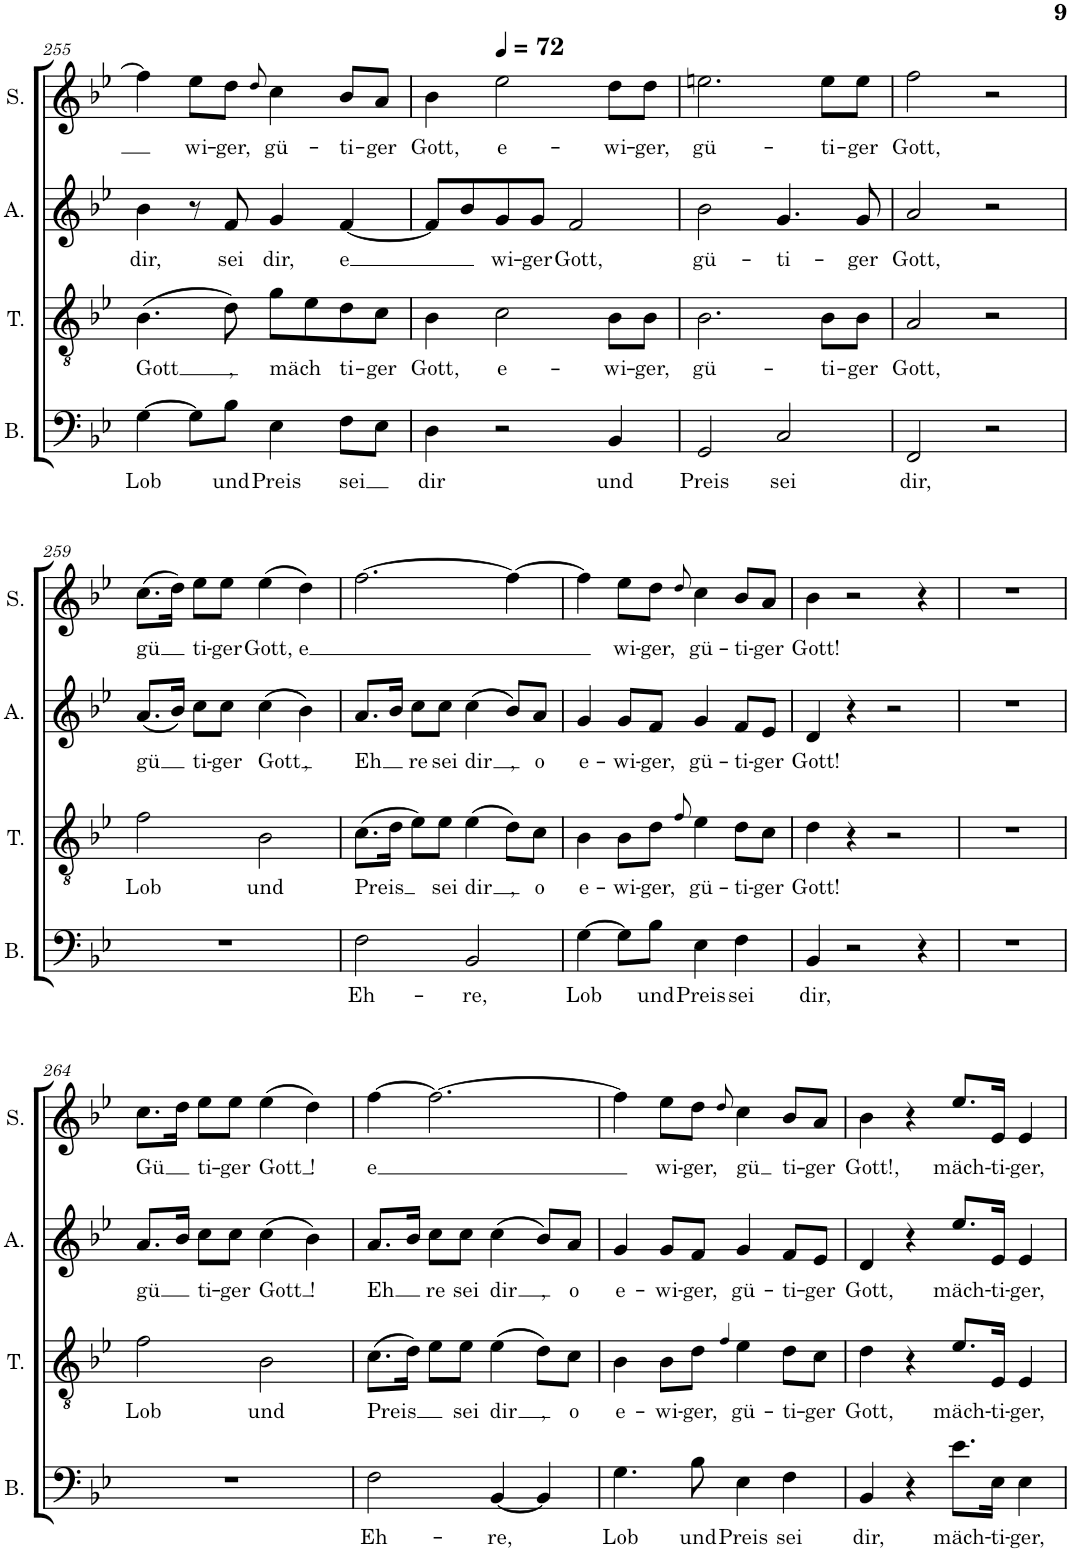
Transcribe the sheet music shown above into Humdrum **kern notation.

**kern	**text	**kern	**text	**kern	**text	**kern	**text
*part4	*part4	*part3	*part3	*part2	*part2	*part1	*part1
*staff4	*staff4	*staff3	*staff3	*staff2	*staff2	*staff1	*staff1
*I"Bass	*	*I"Tenor	*	*I"Alto	*	*I"Soprano	*
*I'B.	*	*I'T.	*	*I'A.	*	*I'S.	*
!!LO:PB:g=z
*clefF4	*	*clefGv2	*	*clefG2	*	*clefG2	*
*k[b-e-]	*	*k[b-e-]	*	*k[b-e-]	*	*k[b-e-]	*
*M4/4	*	*M4/4	*	*M4/4	*	*M4/4	*
*met(c)	*	*met(c)	*	*met(c)	*	*met(c)	*
=255	=255	=255	=255	=255	=255	=255	=255
!	!LO:LY:b	!	!LO:LY:b	!	!LO:LY:b	!	!
[4G\	Lob	(4.B-\	Gott	4b-\	dir,	4ff\]	.
!	!	!	!	!	!	!	!LO:LY:b
8G\L]	.	.	.	8r	.	8ee-\L	wi-
!	!LO:LY:b	!	!LO:LY:b	!	!LO:LY:b	!	!LO:LY:b
8B-\J	und	8d\)	,	8f/	sei	8dd\J	-ger,
.	.	.	.	.	.	8qdd/	.
!	!LO:LY:b	!	!LO:LY:b	!	!LO:LY:b	!	!LO:LY:b
4E-\	Preis	8g\L	mäch	4g/	dir,	4cc\	gü-
.	.	8e-\	.	.	.	.	.
!	!LO:LY:b	!	!LO:LY:b	!	!LO:LY:b	!	!LO:LY:b
8F\L	sei	8d\	ti-	[4f/	e	8b-/L	-ti-
!	!	!	!LO:LY:b	!	!	!	!LO:LY:b
8E-\J	.	8c\J	-ger	.	.	8a/J	-ger
=256	=256	=256	=256	=256	=256	=256	=256
!	!LO:LY:b	!	!LO:LY:b	!	!	!	!LO:LY:b
4D\	dir	4B-\	Gott,	8f/L]	.	4b-\	Gott,
.	.	.	.	8b-/	.	.	.
*	*	*	*	*	*	*MM72	*
!	!	!	!LO:LY:b	!	!LO:LY:b	!	!LO:LY:b
2r	.	2c\	e-	8g/	wi-	2ee-\	e-
!	!	!	!	!	!LO:LY:b	!	!
.	.	.	.	8g/J	-ger	.	.
!	!	!	!	!	!LO:LY:b	!	!
.	.	.	.	2f/	Gott,	.	.
!	!LO:LY:b	!	!LO:LY:b	!	!	!	!LO:LY:b
4BB-/	und	8B-\L	-wi-	.	.	8dd\L	-wi-
!	!	!	!LO:LY:b	!	!	!	!LO:LY:b
.	.	8B-\J	-ger,	.	.	8dd\J	-ger,
=257	=257	=257	=257	=257	=257	=257	=257
!	!LO:LY:b	!	!LO:LY:b	!	!LO:LY:b	!	!LO:LY:b
2GG/	Preis	2.B-\	gü-	2b-\	gü-	2.een\	gü-
!	!LO:LY:b	!	!	!	!LO:LY:b	!	!
2C/	sei	.	.	4.g/	-ti-	.	.
!	!	!	!LO:LY:b	!	!	!	!LO:LY:b
.	.	8B-\L	-ti-	.	.	8ee\L	-ti-
!	!	!	!LO:LY:b	!	!LO:LY:b	!	!LO:LY:b
.	.	8B-\J	-ger	8g/	-ger	8ee\J	-ger
=258	=258	=258	=258	=258	=258	=258	=258
!	!LO:LY:b	!	!LO:LY:b	!	!LO:LY:b	!	!LO:LY:b
2FF/	dir,	2A/	Gott,	2a/	Gott,	2ff\	Gott,
2r	.	2r	.	2r	.	2r	.
!!LO:LB:g=z
=259	=259	=259	=259	=259	=259	=259	=259
!	!	!	!LO:LY:b	!	!LO:LY:b	!	!LO:LY:b
1r	.	2f\	Lob	(8.a/L	gü	(8.cc\L	gü
.	.	.	.	16b-/Jk)	.	16dd\Jk)	.
!	!	!	!	!	!LO:LY:b	!	!LO:LY:b
.	.	.	.	8cc\L	ti-	8ee-\L	ti-
!	!	!	!	!	!LO:LY:b	!	!LO:LY:b
.	.	.	.	8cc\J	-ger	8ee-\J	-ger
!	!	!	!LO:LY:b	!	!LO:LY:b	!	!LO:LY:b
.	.	2B-\	und	(4cc\	Gott	(4ee-\	Gott,
!	!	!	!	!	!LO:LY:b	!	!LO:LY:b
.	.	.	.	4b-\)	,	4dd\)	e
=260	=260	=260	=260	=260	=260	=260	=260
!	!LO:LY:b	!	!LO:LY:b	!	!LO:LY:b	!	!
2F\	Eh-	(8.c\L	Preis	8.a/L	-Eh	[2.ff\	.
.	.	16d\Jk	.	16b-/Jk	.	.	.
!	!	!	!	!	!LO:LY:b	!	!
.	.	8e-\L)	.	8cc\L	re	.	.
!	!	!	!LO:LY:b	!	!LO:LY:b	!	!
.	.	8e-\J	sei	8cc\J	sei	.	.
!	!LO:LY:b	!	!LO:LY:b	!	!LO:LY:b	!	!
2BB-/	-re,	(4e-\	dir	(4cc\	dir	.	.
!	!	!	!LO:LY:b	!	!LO:LY:b	!	!
.	.	8d\L)	,	8b-/L)	,	4ff\_	.
!	!	!	!LO:LY:b	!	!LO:LY:b	!	!
.	.	8c\J	o	8a/J	o	.	.
=261	=261	=261	=261	=261	=261	=261	=261
!	!LO:LY:b	!	!LO:LY:b	!	!LO:LY:b	!	!
[4G\	Lob	4B-\	e-	4g/	e-	4ff\]	.
!	!	!	!LO:LY:b	!	!LO:LY:b	!	!LO:LY:b
8G\L]	.	8B-\L	-wi-	8g/L	-wi-	8ee-\L	wi-
!	!LO:LY:b	!	!LO:LY:b	!	!LO:LY:b	!	!LO:LY:b
8B-\J	und	8d\J	-ger,	8f/J	-ger,	8dd\J	-ger,
.	.	8qf/	.	.	.	8qdd/	.
!	!LO:LY:b	!	!LO:LY:b	!	!LO:LY:b	!	!LO:LY:b
4E-\	Preis	4e-\	gü-	4g/	gü-	4cc\	gü-
!	!LO:LY:b	!	!LO:LY:b	!	!LO:LY:b	!	!LO:LY:b
4F\	sei	8d\L	-ti-	8f/L	-ti-	8b-/L	-ti-
!	!	!	!LO:LY:b	!	!LO:LY:b	!	!LO:LY:b
.	.	8c\J	-ger	8e-/J	-ger	8a/J	-ger
=262	=262	=262	=262	=262	=262	=262	=262
!	!LO:LY:b	!	!LO:LY:b	!	!LO:LY:b	!	!LO:LY:b
4BB-/	dir,	4d\	Gott!	4d/	Gott!	4b-\	Gott!
2r	.	4r	.	4r	.	2r	.
.	.	2r	.	2r	.	.	.
4r	.	.	.	.	.	4r	.
=263	=263	=263	=263	=263	=263	=263	=263
1r	.	1r	.	1r	.	1r	.
!!LO:LB:g=z
=264	=264	=264	=264	=264	=264	=264	=264
!	!	!	!LO:LY:b	!	!LO:LY:b	!	!LO:LY:b
1r	.	2f\	Lob	8.a/L	gü	8.cc\L	Gü
.	.	.	.	16b-/Jk	.	16dd\Jk	.
!	!	!	!	!	!LO:LY:b	!	!LO:LY:b
.	.	.	.	8cc\L	ti-	8ee-\L	ti-
!	!	!	!	!	!LO:LY:b	!	!LO:LY:b
.	.	.	.	8cc\J	-ger	8ee-\J	-ger
!	!	!	!LO:LY:b	!	!LO:LY:b	!	!LO:LY:b
.	.	2B-\	und	(4cc\	Gott	(4ee-\	Gott
!	!	!	!	!	!LO:LY:b	!	!LO:LY:b
.	.	.	.	4b-\)	\!	4dd\)	\!
=265	=265	=265	=265	=265	=265	=265	=265
!	!LO:LY:b	!	!LO:LY:b	!	!LO:LY:b	!	!LO:LY:b
2F\	Eh-	(8.c\L	Preis	8.a/L	-Eh	[4ff\	e
.	.	16d\Jk)	.	16b-/Jk	.	.	.
!	!	!	!	!	!LO:LY:b	!	!
.	.	8e-\L	.	8cc\L	re	2.ff\_	.
!	!	!	!LO:LY:b	!	!LO:LY:b	!	!
.	.	8e-\J	sei	8cc\J	sei	.	.
!	!LO:LY:b	!	!LO:LY:b	!	!LO:LY:b	!	!
[4BB-/	-re,	(4e-\	dir	(4cc\	dir	.	.
!	!	!	!LO:LY:b	!	!LO:LY:b	!	!
4BB-/]	.	8d\L)	,	8b-/L)	,	.	.
!	!	!	!LO:LY:b	!	!LO:LY:b	!	!
.	.	8c\J	o	8a/J	o	.	.
=266	=266	=266	=266	=266	=266	=266	=266
!	!LO:LY:b	!	!LO:LY:b	!	!LO:LY:b	!	!
4.G\	Lob	4B-\	e-	4g/	e-	4ff\]	.
!	!	!	!LO:LY:b	!	!LO:LY:b	!	!LO:LY:b
.	.	8B-\L	-wi-	8g/L	-wi-	8ee-\L	wi-
!	!LO:LY:b	!	!LO:LY:b	!	!LO:LY:b	!	!LO:LY:b
8B-\	und	8d\J	-ger,	8f/J	-ger,	8dd\J	-ger,
.	.	4qf/	.	.	.	8qdd/	.
!	!LO:LY:b	!	!LO:LY:b	!	!LO:LY:b	!	!LO:LY:b
4E-\	Preis	4e-\	gü-	4g/	gü-	4cc\	gü
!	!LO:LY:b	!	!LO:LY:b	!	!LO:LY:b	!	!LO:LY:b
4F\	sei	8d\L	-ti-	8f/L	-ti-	8b-/L	ti-
!	!	!	!LO:LY:b	!	!LO:LY:b	!	!LO:LY:b
.	.	8c\J	-ger	8e-/J	-ger	8a/J	-ger
=267	=267	=267	=267	=267	=267	=267	=267
!	!LO:LY:b	!	!LO:LY:b	!	!LO:LY:b	!	!LO:LY:b
4BB-/	dir,	4d\	Gott,	4d/	Gott,	4b-\	Gott!,
4r	.	4r	.	4r	.	4r	.
!	!LO:LY:b	!	!LO:LY:b	!	!LO:LY:b	!	!LO:LY:b
8.e-\L	mäch-	8.e-/L	mäch-	8.ee-/L	mäch-	8.ee-/L	mäch-
!	!LO:LY:b	!	!LO:LY:b	!	!LO:LY:b	!	!LO:LY:b
16E-\Jk	-ti-	16E-/Jk	-ti-	16e-/Jk	-ti-	16e-/Jk	-ti-
!	!LO:LY:b	!	!LO:LY:b	!	!LO:LY:b	!	!LO:LY:b
4E-\	-ger,	4E-/	-ger,	4e-/	-ger,	4e-/	-ger,
=	=	=	=	=	=	=	=
*-	*-	*-	*-	*-	*-	*-	*-
